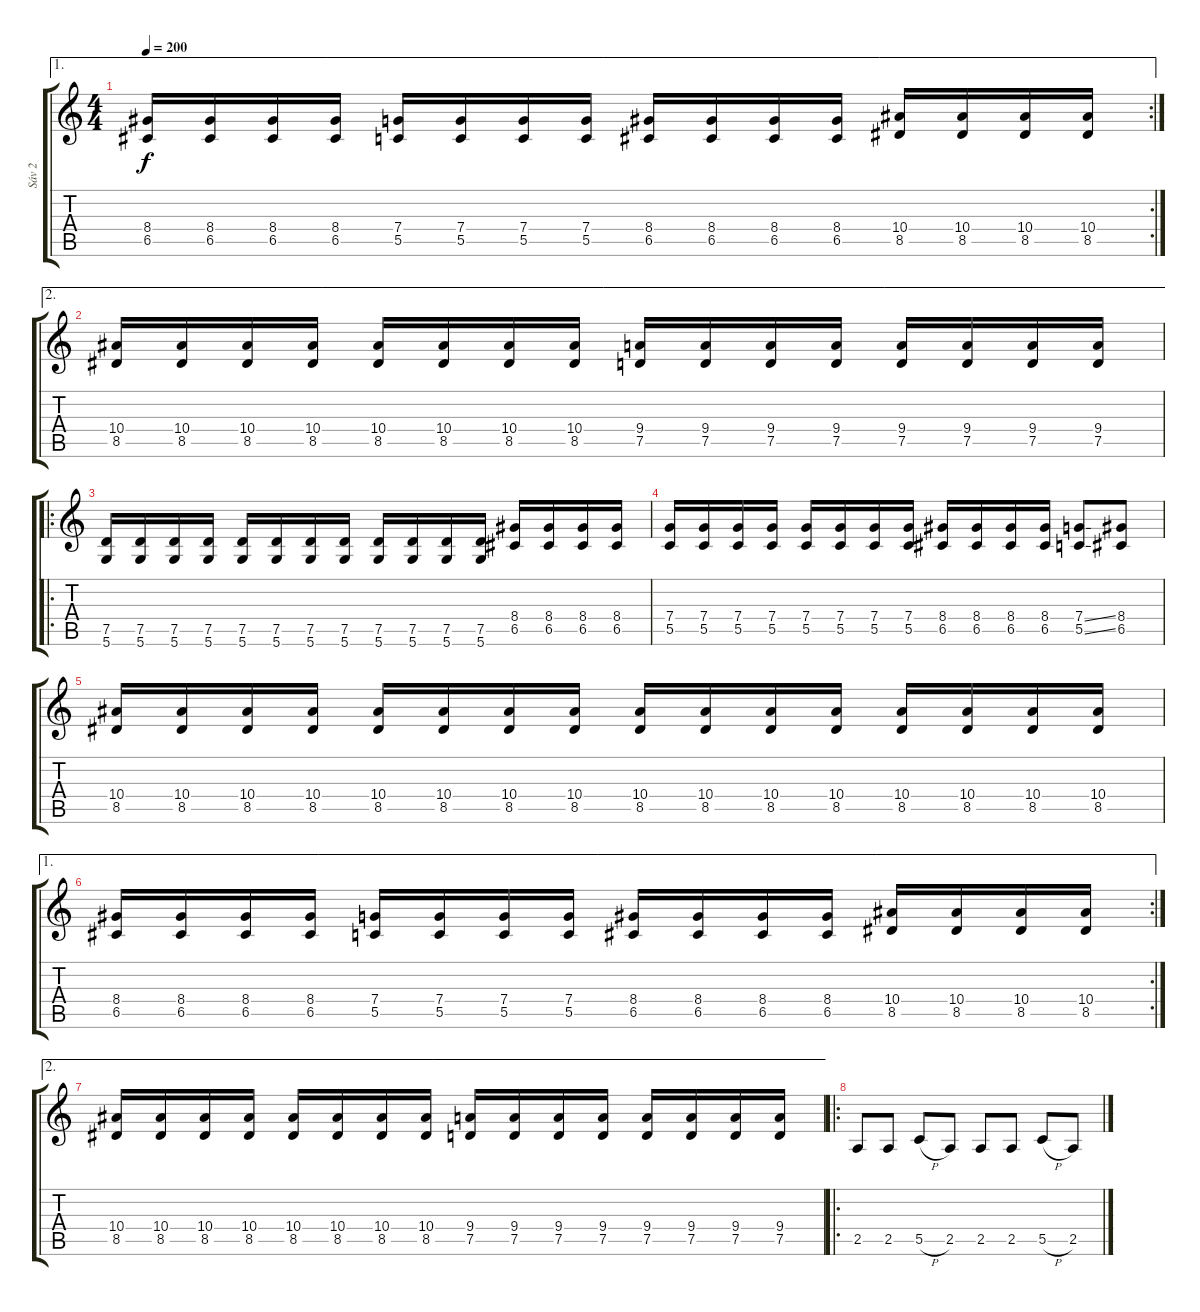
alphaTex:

\track ("Sáv 2" "Sáv 2") {instrument electricguitarclean}
\staff {score tabs}
\tuning (D4 A3 F3 C3 G2 D2) {hide}
\ae 1
\rc 2
\ts (4 4)
\tempo 200
\clef g2
\ks c
(8.4 6.5).16{dy f} (8.4 6.5).16 (8.4 6.5).16 (8.4 6.5).16 (7.4 5.5).16 (7.4 5.5).16 (7.4 5.5).16 (7.4 5.5).16 (8.4 6.5).16 (8.4 6.5).16 (8.4 6.5).16 (8.4 6.5).16 (10.4 8.5).16 (10.4 8.5).16 (10.4 8.5).16 (10.4 8.5).16 |
\ae 2
(10.4 8.5).16 (10.4 8.5).16 (10.4 8.5).16 (10.4 8.5).16 (10.4 8.5).16 (10.4 8.5).16 (10.4 8.5).16 (10.4 8.5).16 (9.4 7.5).16 (9.4 7.5).16 (9.4 7.5).16 (9.4 7.5).16 (9.4 7.5).16 (9.4 7.5).16 (9.4 7.5).16 (9.4 7.5).16 |
\ro
(7.5 5.6).16 (7.5 5.6).16 (7.5 5.6).16 (7.5 5.6).16 (7.5 5.6).16 (7.5 5.6).16 (7.5 5.6).16 (7.5 5.6).16 (7.5 5.6).16 (7.5 5.6).16 (7.5 5.6).16 (7.5 5.6).16 (8.4 6.5).16 (8.4 6.5).16 (8.4 6.5).16 (8.4 6.5).16 |
(7.4 5.5).16 (7.4 5.5).16 (7.4 5.5).16 (7.4 5.5).16 (7.4 5.5).16 (7.4 5.5).16 (7.4 5.5).16 (7.4 5.5).16 (8.4 6.5).16 (8.4 6.5).16 (8.4 6.5).16 (8.4 6.5).16 (7.4{ss} 5.5{ss}).8 (8.4 6.5).8 |
(10.4 8.5).16 (10.4 8.5).16 (10.4 8.5).16 (10.4 8.5).16 (10.4 8.5).16 (10.4 8.5).16 (10.4 8.5).16 (10.4 8.5).16 (10.4 8.5).16 (10.4 8.5).16 (10.4 8.5).16 (10.4 8.5).16 (10.4 8.5).16 (10.4 8.5).16 (10.4 8.5).16 (10.4 8.5).16 |
\ae 1
\rc 2
(8.4 6.5).16 (8.4 6.5).16 (8.4 6.5).16 (8.4 6.5).16 (7.4 5.5).16 (7.4 5.5).16 (7.4 5.5).16 (7.4 5.5).16 (8.4 6.5).16 (8.4 6.5).16 (8.4 6.5).16 (8.4 6.5).16 (10.4 8.5).16 (10.4 8.5).16 (10.4 8.5).16 (10.4 8.5).16 |
\ae 2
(10.4 8.5).16 (10.4 8.5).16 (10.4 8.5).16 (10.4 8.5).16 (10.4 8.5).16 (10.4 8.5).16 (10.4 8.5).16 (10.4 8.5).16 (9.4 7.5).16 (9.4 7.5).16 (9.4 7.5).16 (9.4 7.5).16 (9.4 7.5).16 (9.4 7.5).16 (9.4 7.5).16 (9.4 7.5).16 |
\ro
2.5.8 2.5.8 5.5{h}.8 2.5.8 2.5.8 2.5.8 5.5{h}.8 2.5.8
